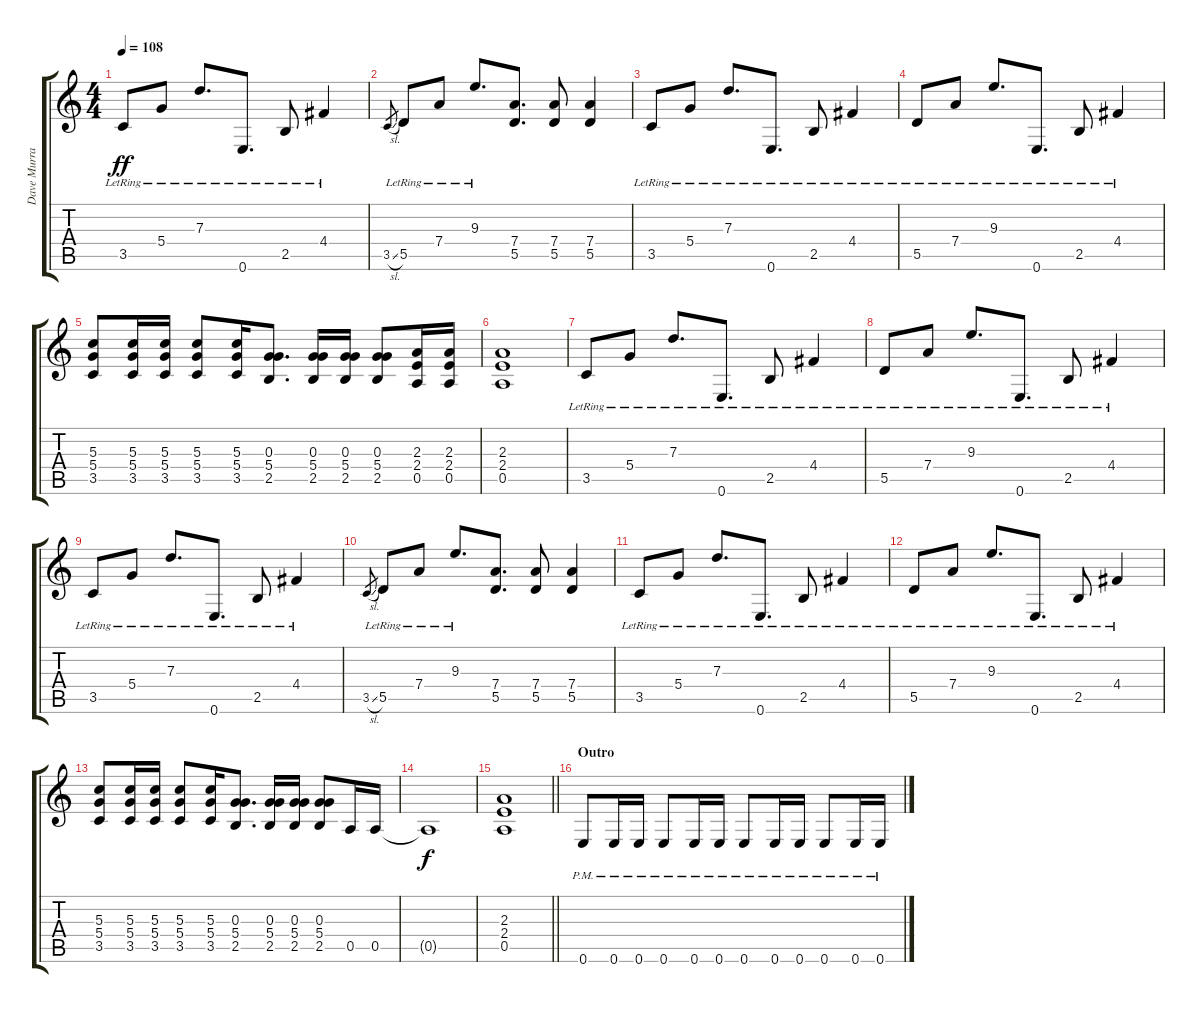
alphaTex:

\track ("Dave Murray" "Dave Murra") {instrument overdrivenguitar}
\staff {score tabs}
\tuning (E4 B3 G3 D3 A2 E2) {hide}
\ts (4 4)
\tempo 108
\clef g2
\ks c
3.5{lr}.8{dy ff} 5.4{lr}.8 7.3{lr}.8{d} 0.6{lr}.8{d} 2.5{lr}.8 4.4{lr}.4 |
3.5{sl}.8{gr} 5.5{lr}.8 7.4{lr}.8 9.3{lr}.8{d} (7.4 5.5).8{d} (7.4 5.5).8 (7.4 5.5).4 |
3.5{lr}.8 5.4{lr}.8 7.3{lr}.8{d} 0.6{lr}.8{d} 2.5{lr}.8 4.4{lr}.4 |
5.5{lr}.8 7.4{lr}.8 9.3{lr}.8{d} 0.6{lr}.8{d} 2.5{lr}.8 4.4{lr}.4 |
(5.3 5.4 3.5).8 (5.3 5.4 3.5).16 (5.3 5.4 3.5).16 (5.3 5.4 3.5).8 (5.3 5.4 3.5).16 (0.3 5.4 2.5).8{d} (0.3 5.4 2.5).16 (0.3 5.4 2.5).16 (0.3 5.4 2.5).8 (2.3 2.4 0.5).16 (2.3 2.4 0.5).16 |
(2.3 2.4 0.5).1 |
3.5{lr}.8 5.4{lr}.8 7.3{lr}.8{d} 0.6{lr}.8{d} 2.5{lr}.8 4.4{lr}.4 |
5.5{lr}.8 7.4{lr}.8 9.3{lr}.8{d} 0.6{lr}.8{d} 2.5{lr}.8 4.4{lr}.4 |
3.5{lr}.8 5.4{lr}.8 7.3{lr}.8{d} 0.6{lr}.8{d} 2.5{lr}.8 4.4{lr}.4 |
3.5{sl}.8{gr} 5.5{lr}.8 7.4{lr}.8 9.3{lr}.8{d} (7.4 5.5).8{d} (7.4 5.5).8 (7.4 5.5).4 |
3.5{lr}.8 5.4{lr}.8 7.3{lr}.8{d} 0.6{lr}.8{d} 2.5{lr}.8 4.4{lr}.4 |
5.5{lr}.8 7.4{lr}.8 9.3{lr}.8{d} 0.6{lr}.8{d} 2.5{lr}.8 4.4{lr}.4 |
(5.3 5.4 3.5).8 (5.3 5.4 3.5).16 (5.3 5.4 3.5).16 (5.3 5.4 3.5).8 (5.3 5.4 3.5).16 (0.3 5.4 2.5).8{d} (0.3 5.4 2.5).16 (0.3 5.4 2.5).16 (0.3 5.4 2.5).8 0.5.16 0.5.16 |
0.5{t}.1{dy f} |
\barLineRight lightlight
(2.3 2.4 0.5).1 |
\section ("" "Outro")
0.6{pm}.8 0.6{pm}.16 0.6{pm}.16 0.6{pm}.8 0.6{pm}.16 0.6{pm}.16 0.6{pm}.8 0.6{pm}.16 0.6{pm}.16 0.6{pm}.8 0.6{pm}.16 0.6{pm}.16
